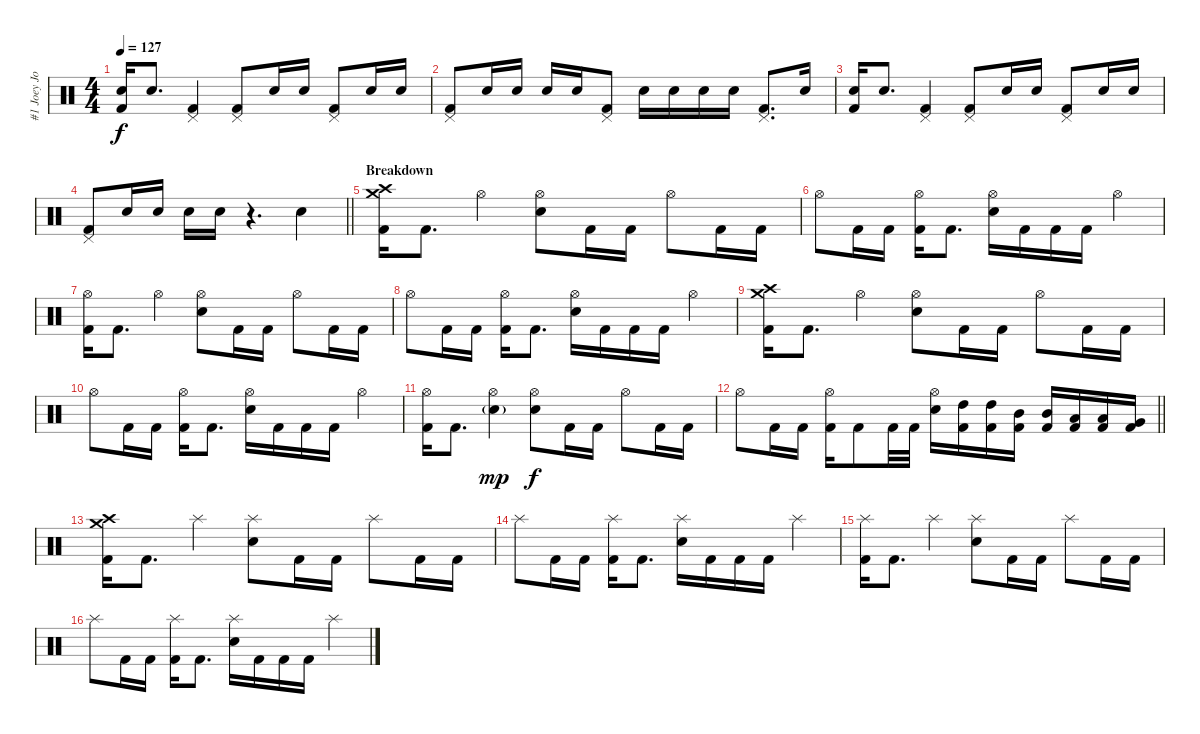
\track ("#1 Joey Jordison" "#1 Joey Jo") {instrument percussion}
\staff {score}
\articulation defaults
\ts (4 4)
\tempo 127
\clef neutral
\ks c
("Electric Snare (hit)" "Kick (hit) 2").16{dy f} "Electric Snare (hit)".8{d} ("Pedal Hi-Hat (hit)" "Kick (hit) 2").4 ("Pedal Hi-Hat (hit)" "Kick (hit) 2").8 "Electric Snare (hit)".16 "Electric Snare (hit)".16 ("Pedal Hi-Hat (hit)" "Kick (hit) 2").8 "Electric Snare (hit)".16 "Electric Snare (hit)".16 |
("Pedal Hi-Hat (hit)" "Kick (hit) 2").8 "Electric Snare (hit)".16 "Electric Snare (hit)".16 "Electric Snare (hit)".16 "Electric Snare (hit)".16 ("Pedal Hi-Hat (hit)" "Kick (hit) 2").8 "Electric Snare (hit)".16 "Electric Snare (hit)".16 "Electric Snare (hit)".16 "Electric Snare (hit)".16 ("Pedal Hi-Hat (hit)" "Kick (hit) 2").8{d} "Electric Snare (hit)".16 |
("Electric Snare (hit)" "Kick (hit) 2").16 "Electric Snare (hit)".8{d} ("Pedal Hi-Hat (hit)" "Kick (hit) 2").4 ("Pedal Hi-Hat (hit)" "Kick (hit) 2").8 "Electric Snare (hit)".16 "Electric Snare (hit)".16 ("Pedal Hi-Hat (hit)" "Kick (hit) 2").8 "Electric Snare (hit)".16 "Electric Snare (hit)".16 |
\barLineRight lightlight
("Pedal Hi-Hat (hit)" "Kick (hit) 2").8 "Electric Snare (hit)".16 "Electric Snare (hit)".16 "Electric Snare (hit)".16 "Electric Snare (hit)".16 r.4{d} "Electric Snare (hit)".4 |
\section ("" "Breakdown")
("Crash medium (hit)" "Crash high (hit)" "Kick (hit) 2").16 "Kick (hit) 2".8{d} "Hi-Hat (open)".4 ("Hi-Hat (open)" "Electric Snare (hit)").8 "Kick (hit) 2".16 "Kick (hit) 2".16 "Hi-Hat (open)".8 "Kick (hit) 2".16 "Kick (hit) 2".16 |
"Hi-Hat (open)".8 "Kick (hit) 2".16 "Kick (hit) 2".16 ("Hi-Hat (open)" "Kick (hit) 2").16 "Kick (hit) 2".8{d} ("Hi-Hat (open)" "Electric Snare (hit)").16 "Kick (hit) 2".16 "Kick (hit) 2".16 "Kick (hit) 2".16 "Hi-Hat (open)".4 |
("Hi-Hat (open)" "Kick (hit) 2").16 "Kick (hit) 2".8{d} "Hi-Hat (open)".4 ("Hi-Hat (open)" "Electric Snare (hit)").8 "Kick (hit) 2".16 "Kick (hit) 2".16 "Hi-Hat (open)".8 "Kick (hit) 2".16 "Kick (hit) 2".16 |
"Hi-Hat (open)".8 "Kick (hit) 2".16 "Kick (hit) 2".16 ("Hi-Hat (open)" "Kick (hit) 2").16 "Kick (hit) 2".8{d} ("Hi-Hat (open)" "Electric Snare (hit)").16 "Kick (hit) 2".16 "Kick (hit) 2".16 "Kick (hit) 2".16 "Hi-Hat (open)".4 |
("Crash medium (hit)" "Crash high (hit)" "Kick (hit) 2").16 "Kick (hit) 2".8{d} "Hi-Hat (open)".4 ("Hi-Hat (open)" "Electric Snare (hit)").8 "Kick (hit) 2".16 "Kick (hit) 2".16 "Hi-Hat (open)".8 "Kick (hit) 2".16 "Kick (hit) 2".16 |
"Hi-Hat (open)".8 "Kick (hit) 2".16 "Kick (hit) 2".16 ("Hi-Hat (open)" "Kick (hit) 2").16 "Kick (hit) 2".8{d} ("Hi-Hat (open)" "Electric Snare (hit)").16 "Kick (hit) 2".16 "Kick (hit) 2".16 "Kick (hit) 2".16 "Hi-Hat (open)".4 |
("Hi-Hat (open)" "Kick (hit) 2").16 "Kick (hit) 2".8{d} ("Hi-Hat (open)" "Electric Snare (hit)"{g}).4{dy mp} ("Hi-Hat (open)" "Electric Snare (hit)").8{dy f} "Kick (hit) 2".16 "Kick (hit) 2".16 "Hi-Hat (open)".8 "Kick (hit) 2".16 "Kick (hit) 2".16 |
\barLineRight lightlight "Hi-Hat (open)".8 "Kick (hit) 2".16 "Kick (hit) 2".16
("Hi-Hat (open)" "Kick (hit) 2").16 "Kick (hit) 2".8 "Kick (hit) 2".32 "Kick (hit) 2".32 ("Hi-Hat (open)" "Electric Snare (hit)").16 ("High Tom (hit)" "Kick (hit) 2").16 ("High Tom (hit)" "Kick (hit) 2").16 ("Mid Tom (hit)" "Kick (hit) 2").16 ("Mid Tom (hit)" "Kick (hit) 2").16 ("Low Tom (hit)" "Kick (hit) 2").16 ("Low Tom (hit)" "Kick (hit) 2").16 ("Very Low Tom (hit)" "Kick (hit) 2").16 |
\section ("" "")
("Crash medium (hit)" "Crash high (hit)" "Kick (hit) 2").16 "Kick (hit) 2".8{d} "Splash (hit)".4 ("Splash (hit)" "Electric Snare (hit)").8 "Kick (hit) 2".16 "Kick (hit) 2".16 "Splash (hit)".8 "Kick (hit) 2".16 "Kick (hit) 2".16 |
"Splash (hit)".8 "Kick (hit) 2".16 "Kick (hit) 2".16 ("Splash (hit)" "Kick (hit) 2").16 "Kick (hit) 2".8{d} ("Splash (hit)" "Electric Snare (hit)").16 "Kick (hit) 2".16 "Kick (hit) 2".16 "Kick (hit) 2".16 "Splash (hit)".4 |
("Splash (hit)" "Kick (hit) 2").16 "Kick (hit) 2".8{d} "Splash (hit)".4 ("Splash (hit)" "Electric Snare (hit)").8 "Kick (hit) 2".16 "Kick (hit) 2".16 "Splash (hit)".8 "Kick (hit) 2".16 "Kick (hit) 2".16 |
"Splash (hit)".8 "Kick (hit) 2".16 "Kick (hit) 2".16 ("Splash (hit)" "Kick (hit) 2").16 "Kick (hit) 2".8{d} ("Splash (hit)" "Electric Snare (hit)").16 "Kick (hit) 2".16 "Kick (hit) 2".16 "Kick (hit) 2".16 "Splash (hit)".4
